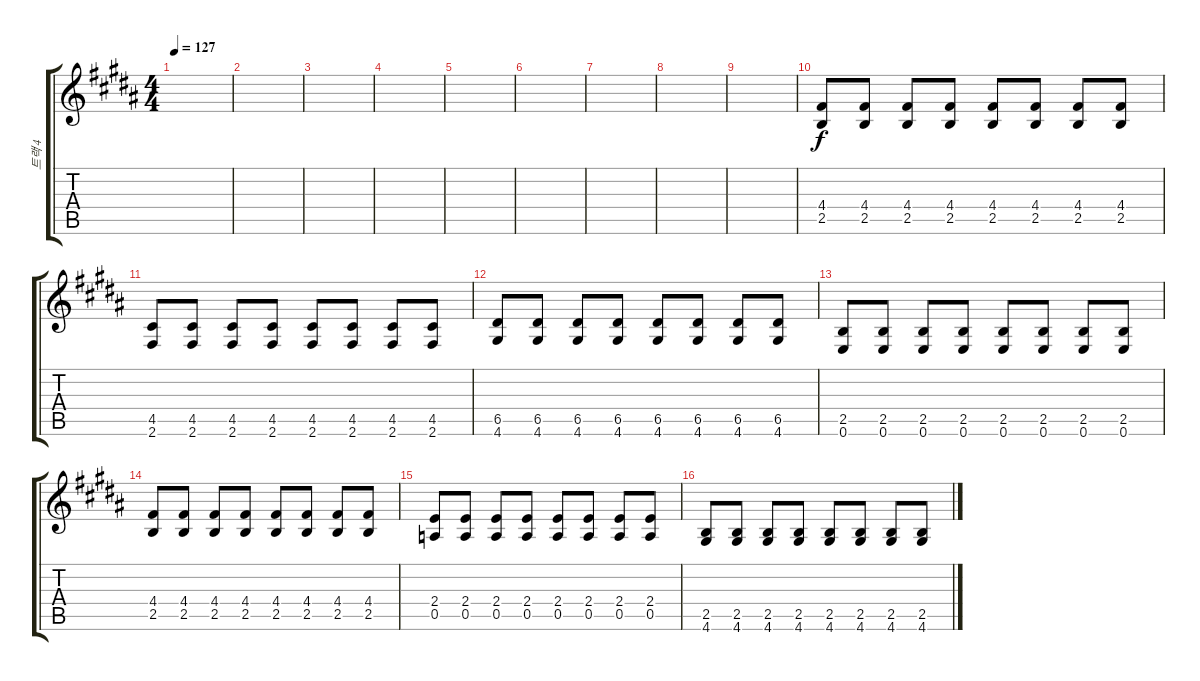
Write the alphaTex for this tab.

\track ("트랙 4" "트랙 4") {mute instrument overdrivenguitar}
\staff {score tabs}
\tuning (E4 B3 G3 D3 A2 E2) {hide}
\ts (4 4)
\tempo 127
\clef g2
\ks b
|
|
|
|
|
|
|
|
|
(4.4 2.5).8 (4.4 2.5).8 (4.4 2.5).8 (4.4 2.5).8 (4.4 2.5).8 (4.4 2.5).8 (4.4 2.5).8 (4.4 2.5).8 |
(4.5 2.6).8 (4.5 2.6).8 (4.5 2.6).8 (4.5 2.6).8 (4.5 2.6).8 (4.5 2.6).8 (4.5 2.6).8 (4.5 2.6).8 |
(6.5 4.6).8 (6.5 4.6).8 (6.5 4.6).8 (6.5 4.6).8 (6.5 4.6).8 (6.5 4.6).8 (6.5 4.6).8 (6.5 4.6).8 |
(2.5 0.6).8 (2.5 0.6).8 (2.5 0.6).8 (2.5 0.6).8 (2.5 0.6).8 (2.5 0.6).8 (2.5 0.6).8 (2.5 0.6).8 |
(4.4 2.5).8 (4.4 2.5).8 (4.4 2.5).8 (4.4 2.5).8 (4.4 2.5).8 (4.4 2.5).8 (4.4 2.5).8 (4.4 2.5).8 |
(2.4 0.5).8 (2.4 0.5).8 (2.4 0.5).8 (2.4 0.5).8 (2.4 0.5).8 (2.4 0.5).8 (2.4 0.5).8 (2.4 0.5).8 |
(2.5 4.6).8 (2.5 4.6).8 (2.5 4.6).8 (2.5 4.6).8 (2.5 4.6).8 (2.5 4.6).8 (2.5 4.6).8 (2.5 4.6).8
